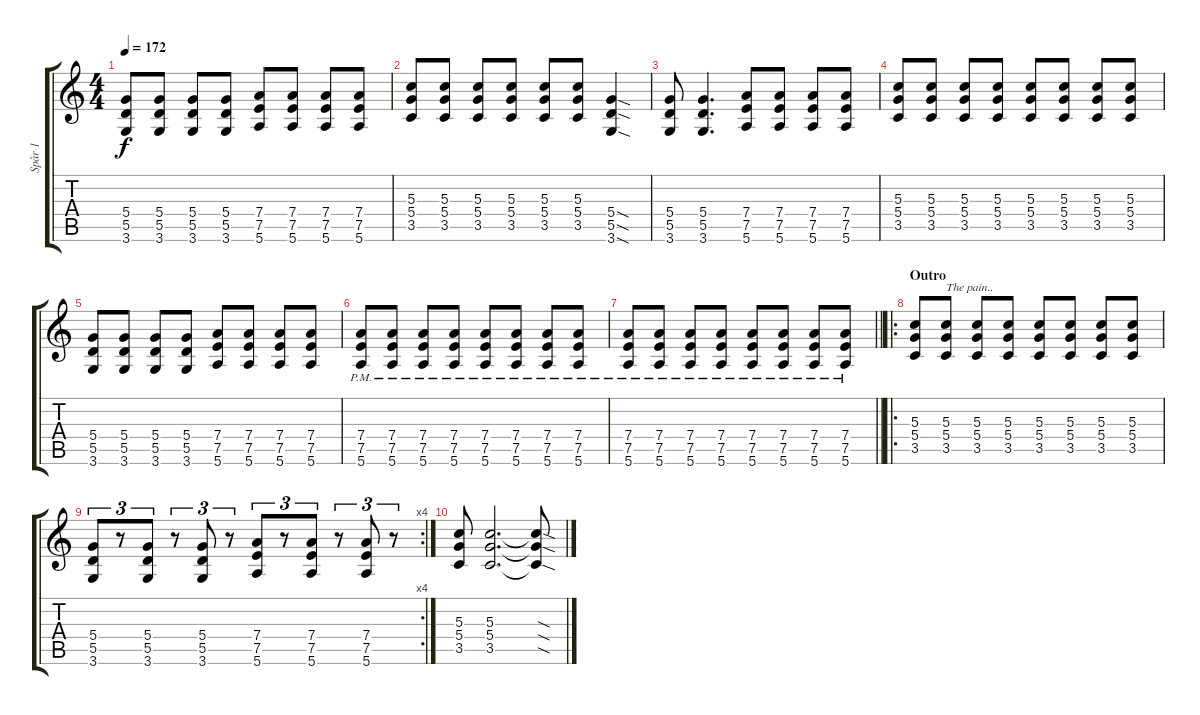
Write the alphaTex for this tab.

\track ("Spår 1" "Spår 1") {instrument distortionguitar}
\staff {score tabs}
\tuning (E4 B3 G3 D3 A2 E2) {hide}
\ts (4 4)
\tempo 172
\clef g2
\ks c
(5.4 5.5 3.6).8{dy f} (5.4 5.5 3.6).8 (5.4 5.5 3.6).8 (5.4 5.5 3.6).8 (7.4 7.5 5.6).8 (7.4 7.5 5.6).8 (7.4 7.5 5.6).8 (7.4 7.5 5.6).8 |
(5.3 5.4 3.5).8 (5.3 5.4 3.5).8 (5.3 5.4 3.5).8 (5.3 5.4 3.5).8 (5.3 5.4 3.5).8 (5.3 5.4 3.5).8 (5.4{sod} 5.5{sod} 3.6{sod}).4 |
(5.4 5.5 3.6).8 (5.4 5.5 3.6).4{d} (7.4 7.5 5.6).8 (7.4 7.5 5.6).8 (7.4 7.5 5.6).8 (7.4 7.5 5.6).8 |
(5.3 5.4 3.5).8 (5.3 5.4 3.5).8 (5.3 5.4 3.5).8 (5.3 5.4 3.5).8 (5.3 5.4 3.5).8 (5.3 5.4 3.5).8 (5.3 5.4 3.5).8 (5.3 5.4 3.5).8 |
(5.4 5.5 3.6).8 (5.4 5.5 3.6).8 (5.4 5.5 3.6).8 (5.4 5.5 3.6).8 (7.4 7.5 5.6).8 (7.4 7.5 5.6).8 (7.4 7.5 5.6).8 (7.4 7.5 5.6).8 |
(7.4{pm} 7.5{pm} 5.6{pm}).8 (7.4{pm} 7.5{pm} 5.6{pm}).8 (7.4{pm} 7.5{pm} 5.6{pm}).8 (7.4{pm} 7.5{pm} 5.6{pm}).8 (7.4{pm} 7.5{pm} 5.6{pm}).8 (7.4{pm} 7.5{pm} 5.6{pm}).8 (7.4{pm} 7.5{pm} 5.6{pm}).8 (7.4{pm} 7.5{pm} 5.6{pm}).8 |
\barLineRight lightlight
(7.4{pm} 7.5{pm} 5.6{pm}).8 (7.4{pm} 7.5{pm} 5.6{pm}).8 (7.4{pm} 7.5{pm} 5.6{pm}).8 (7.4{pm} 7.5{pm} 5.6{pm}).8 (7.4{pm} 7.5{pm} 5.6{pm}).8 (7.4{pm} 7.5{pm} 5.6{pm}).8 (7.4{pm} 7.5{pm} 5.6{pm}).8 (7.4{pm} 7.5{pm} 5.6{pm}).8 |
\ro
\section ("" "Outro")
(5.3 5.4 3.5).8 (5.3 5.4 3.5).8{txt "The pain.."} (5.3 5.4 3.5).8 (5.3 5.4 3.5).8 (5.3 5.4 3.5).8 (5.3 5.4 3.5).8 (5.3 5.4 3.5).8 (5.3 5.4 3.5).8 |
\rc 4
(5.4 5.5 3.6).8{tu (3 2)} r.8{tu (3 2)} (5.4 5.5 3.6).8{tu (3 2)} r.8{tu (3 2)} (5.4 5.5 3.6).8{tu (3 2)} r.8{tu (3 2)} (7.4 7.5 5.6).8{tu (3 2)} r.8{tu (3 2)} (7.4 7.5 5.6).8{tu (3 2)} r.8{tu (3 2)} (7.4 7.5 5.6).8{tu (3 2)} r.8{tu (3 2)} |
(5.3 5.4 3.5).8 (5.3 5.4 3.5).2{d} (5.3{sod t} 5.4{sod t} 3.5{sod t}).8
